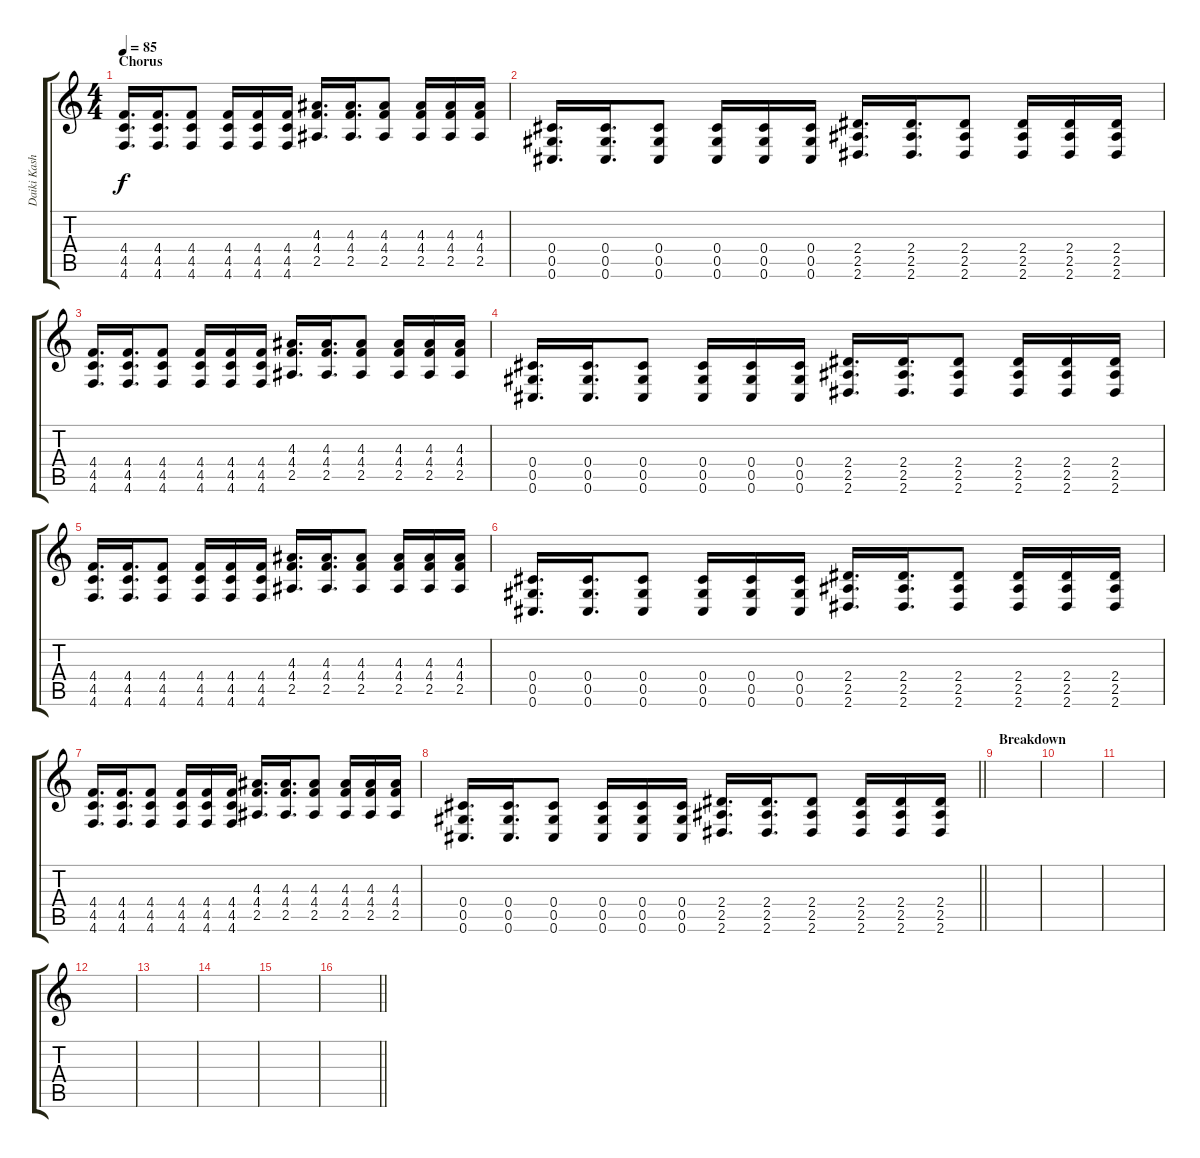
\track ("Daiki Kasho (Guitar 2)" "Daiki Kash") {instrument distortionguitar}
\staff {score tabs}
\tuning (Eb4 Bb3 Gb3 Db3 Ab2 Db2) {hide}
\ts (4 4)
\section ("" "Chorus")
\tempo 85
\clef g2
\ks c
(4.4 4.5 4.6).16{d dy f} (4.4 4.5 4.6).16{d} (4.4 4.5 4.6).8 (4.4 4.5 4.6).16 (4.4 4.5 4.6).16 (4.4 4.5 4.6).16 (4.3 4.4 2.5).16{d} (4.3 4.4 2.5).16{d} (4.3 4.4 2.5).8 (4.3 4.4 2.5).16 (4.3 4.4 2.5).16 (4.3 4.4 2.5).16 |
(0.4 0.5 0.6).16{d} (0.4 0.5 0.6).16{d} (0.4 0.5 0.6).8 (0.4 0.5 0.6).16 (0.4 0.5 0.6).16 (0.4 0.5 0.6).16 (2.4 2.5 2.6).16{d} (2.4 2.5 2.6).16{d} (2.4 2.5 2.6).8 (2.4 2.5 2.6).16 (2.4 2.5 2.6).16 (2.4 2.5 2.6).16 |
(4.4 4.5 4.6).16{d} (4.4 4.5 4.6).16{d} (4.4 4.5 4.6).8 (4.4 4.5 4.6).16 (4.4 4.5 4.6).16 (4.4 4.5 4.6).16 (4.3 4.4 2.5).16{d} (4.3 4.4 2.5).16{d} (4.3 4.4 2.5).8 (4.3 4.4 2.5).16 (4.3 4.4 2.5).16 (4.3 4.4 2.5).16 |
(0.4 0.5 0.6).16{d} (0.4 0.5 0.6).16{d} (0.4 0.5 0.6).8 (0.4 0.5 0.6).16 (0.4 0.5 0.6).16 (0.4 0.5 0.6).16 (2.4 2.5 2.6).16{d} (2.4 2.5 2.6).16{d} (2.4 2.5 2.6).8 (2.4 2.5 2.6).16 (2.4 2.5 2.6).16 (2.4 2.5 2.6).16 |
(4.4 4.5 4.6).16{d} (4.4 4.5 4.6).16{d} (4.4 4.5 4.6).8 (4.4 4.5 4.6).16 (4.4 4.5 4.6).16 (4.4 4.5 4.6).16 (4.3 4.4 2.5).16{d} (4.3 4.4 2.5).16{d} (4.3 4.4 2.5).8 (4.3 4.4 2.5).16 (4.3 4.4 2.5).16 (4.3 4.4 2.5).16 |
(0.4 0.5 0.6).16{d} (0.4 0.5 0.6).16{d} (0.4 0.5 0.6).8 (0.4 0.5 0.6).16 (0.4 0.5 0.6).16 (0.4 0.5 0.6).16 (2.4 2.5 2.6).16{d} (2.4 2.5 2.6).16{d} (2.4 2.5 2.6).8 (2.4 2.5 2.6).16 (2.4 2.5 2.6).16 (2.4 2.5 2.6).16 |
(4.4 4.5 4.6).16{d} (4.4 4.5 4.6).16{d} (4.4 4.5 4.6).8 (4.4 4.5 4.6).16 (4.4 4.5 4.6).16 (4.4 4.5 4.6).16 (4.3 4.4 2.5).16{d} (4.3 4.4 2.5).16{d} (4.3 4.4 2.5).8 (4.3 4.4 2.5).16 (4.3 4.4 2.5).16 (4.3 4.4 2.5).16 |
\barLineRight lightlight
(0.4 0.5 0.6).16{d} (0.4 0.5 0.6).16{d} (0.4 0.5 0.6).8 (0.4 0.5 0.6).16 (0.4 0.5 0.6).16 (0.4 0.5 0.6).16 (2.4 2.5 2.6).16{d} (2.4 2.5 2.6).16{d} (2.4 2.5 2.6).8 (2.4 2.5 2.6).16 (2.4 2.5 2.6).16 (2.4 2.5 2.6).16 |
\section ("" "Breakdown")
|
|
|
|
|
|
|
\barLineRight lightlight
